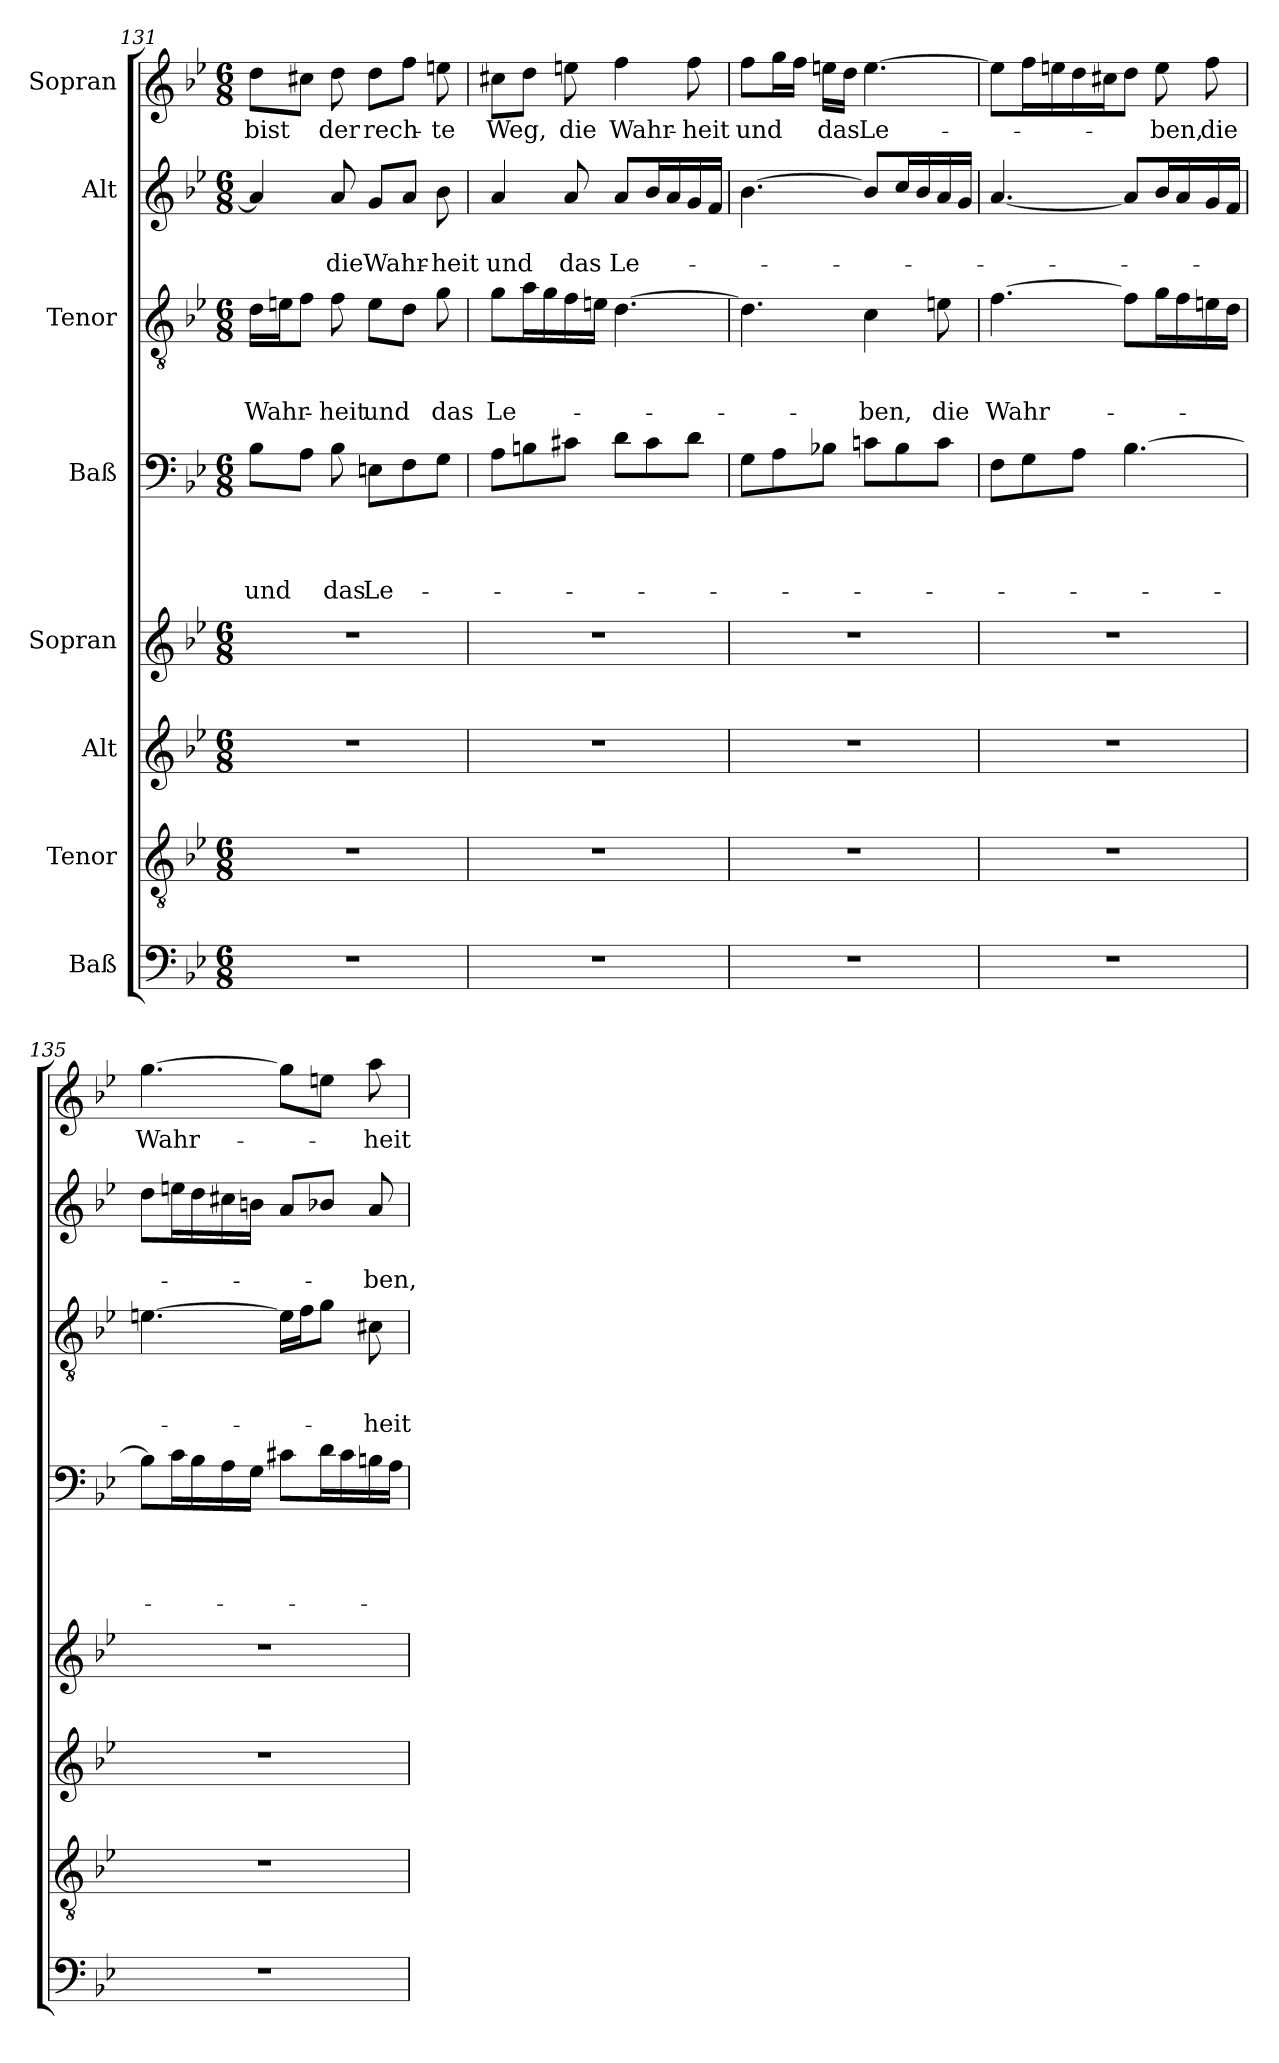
**kern	**kern	**kern	**kern	**kern	**text	**text	**text	**text	**kern	**text	**text	**text	**kern	**text	**text	**kern	**text
*part8	*part7	*part6	*part5	*part4	*part4	*part4	*part4	*part4	*part3	*part3	*part3	*part3	*part2	*part2	*part2	*part1	*part1
*staff8	*staff7	*staff6	*staff5	*staff4	*staff4	*staff4	*staff4	*staff4	*staff3	*staff3	*staff3	*staff3	*staff2	*staff2	*staff2	*staff1	*staff1
*I"Baß	*I"Tenor	*I"Alt	*I"Sopran	*I"Baß	*	*	*	*	*I"Tenor	*	*	*	*I"Alt	*	*	*I"Sopran	*
*clefF4	*clefGv2	*clefG2	*clefG2	*clefF4	*	*	*	*	*clefGv2	*	*	*	*clefG2	*	*	*clefG2	*
*k[b-e-]	*k[b-e-]	*k[b-e-]	*k[b-e-]	*k[b-e-]	*	*	*	*	*k[b-e-]	*	*	*	*k[b-e-]	*	*	*k[b-e-]	*
*g:	*g:	*g:	*g:	*g:	*	*	*	*	*g:	*	*	*	*g:	*	*	*g:	*
*M6/8	*M6/8	*M6/8	*M6/8	*M6/8	*	*	*	*	*M6/8	*	*	*	*M6/8	*	*	*M6/8	*
=131	=131	=131	=131	=131	=131	=131	=131	=131	=131	=131	=131	=131	=131	=131	=131	=131	=131
!LO:N:vis=1	!LO:N:vis=1	!LO:N:vis=1	!LO:N:vis=1	!	!	!	!	!LO:LY:b	!	!	!	!LO:LY:b	!	!	!	!	!LO:LY:b
2.r	2.r	2.r	2.r	8B-\L	.	.	.	und	16d\LL	.	.	Wahr-	4a/]	.	.	8dd\L	bist
.	.	.	.	.	.	.	.	.	16en\J	.	.	.	.	.	.	.	.
.	.	.	.	8A\J	.	.	.	.	8f\J	.	.	.	.	.	.	8cc#X\J	.
!	!	!	!	!	!	!	!	!LO:LY:b	!	!	!	!LO:LY:b	!	!	!LO:LY:b	!	!LO:LY:b
.	.	.	.	8B-\	.	.	.	das	8f\	.	.	-heit	8a/	.	die	8dd\	der
!	!	!	!	!	!	!	!	!LO:LY:b	!	!	!	!LO:LY:b	!	!	!LO:LY:b	!	!LO:LY:b
.	.	.	.	8En\L	.	.	.	Le-	8e\L	.	.	und	8g/L	.	Wahr-	8dd\L	rech-
.	.	.	.	8F\	.	.	.	.	8d\J	.	.	.	8a/J	.	.	8ff\J	.
!	!	!	!	!	!	!	!	!	!	!	!	!LO:LY:b	!	!	!LO:LY:b	!	!LO:LY:b
.	.	.	.	8G\J	.	.	.	.	8g\	.	.	das	8b-\	.	-heit	8een\	-te
!!LO:PB:g=z
=132	=132	=132	=132	=132	=132	=132	=132	=132	=132	=132	=132	=132	=132	=132	=132	=132	=132
!LO:N:vis=1	!LO:N:vis=1	!LO:N:vis=1	!LO:N:vis=1	!	!	!	!	!	!	!	!	!LO:LY:b	!	!	!LO:LY:b	!	!LO:LY:b
2.r	2.r	2.r	2.r	8A\L	.	.	.	.	8g\L	.	.	Le-	4a/	.	und	8cc#X\L	Weg,
.	.	.	.	8Bn\	.	.	.	.	16a\L	.	.	.	.	.	.	8dd\J	.
.	.	.	.	.	.	.	.	.	16g\	.	.	.	.	.	.	.	.
!	!	!	!	!	!	!	!	!	!	!	!	!	!	!	!LO:LY:b	!	!LO:LY:b
.	.	.	.	8c#X\J	.	.	.	.	16f\	.	.	.	8a/	.	das	8een\	die
.	.	.	.	.	.	.	.	.	16en\JJ	.	.	.	.	.	.	.	.
!	!	!	!	!	!	!	!	!	!	!	!	!	!	!	!LO:LY:b	!	!LO:LY:b
.	.	.	.	8d\L	.	.	.	.	[4.d\	.	.	.	8a/L	.	Le-	4ff\	Wahr-
.	.	.	.	8c#\	.	.	.	.	.	.	.	.	16b-/L	.	.	.	.
.	.	.	.	.	.	.	.	.	.	.	.	.	16a/	.	.	.	.
!	!	!	!	!	!	!	!	!	!	!	!	!	!	!	!	!	!LO:LY:b
.	.	.	.	8d\J	.	.	.	.	.	.	.	.	16g/	.	.	8ff\	-heit
.	.	.	.	.	.	.	.	.	.	.	.	.	16f/JJ	.	.	.	.
=133	=133	=133	=133	=133	=133	=133	=133	=133	=133	=133	=133	=133	=133	=133	=133	=133	=133
!LO:N:vis=1	!LO:N:vis=1	!LO:N:vis=1	!LO:N:vis=1	!	!	!	!	!	!	!	!	!	!	!	!	!	!LO:LY:b
2.r	2.r	2.r	2.r	8G\L	.	.	.	.	4.d\]	.	.	.	[4.b-\	.	.	8ff\L	und
.	.	.	.	8A\	.	.	.	.	.	.	.	.	.	.	.	16gg\L	.
.	.	.	.	.	.	.	.	.	.	.	.	.	.	.	.	16ff\JJ	.
!	!	!	!	!	!	!	!	!	!	!	!	!	!	!	!	!	!LO:LY:b
.	.	.	.	8B-X\J	.	.	.	.	.	.	.	.	.	.	.	16een\LL	das
.	.	.	.	.	.	.	.	.	.	.	.	.	.	.	.	16dd\JJ	.
!	!	!	!	!	!	!	!	!	!	!	!	!LO:LY:b	!	!	!	!	!LO:LY:b
.	.	.	.	8cn\L	.	.	.	.	4c\	.	.	-ben,	8b-/L]	.	.	[4.ee\	Le-
.	.	.	.	8B-\	.	.	.	.	.	.	.	.	16cc/L	.	.	.	.
.	.	.	.	.	.	.	.	.	.	.	.	.	16b-/	.	.	.	.
!	!	!	!	!	!	!	!	!	!	!	!	!LO:LY:b	!	!	!	!	!
.	.	.	.	8c\J	.	.	.	.	8en\	.	.	die	16a/	.	.	.	.
.	.	.	.	.	.	.	.	.	.	.	.	.	16g/JJ	.	.	.	.
=134	=134	=134	=134	=134	=134	=134	=134	=134	=134	=134	=134	=134	=134	=134	=134	=134	=134
!LO:N:vis=1	!LO:N:vis=1	!LO:N:vis=1	!LO:N:vis=1	!	!	!	!	!	!	!	!	!LO:LY:b	!	!	!	!	!
2.r	2.r	2.r	2.r	8F\L	.	.	.	.	[4.f\	.	.	Wahr-	[4.a/	.	.	8ee\L]	.
.	.	.	.	8G\	.	.	.	.	.	.	.	.	.	.	.	16ff\L	.
.	.	.	.	.	.	.	.	.	.	.	.	.	.	.	.	16een\	.
.	.	.	.	8A\J	.	.	.	.	.	.	.	.	.	.	.	16dd\	.
.	.	.	.	.	.	.	.	.	.	.	.	.	.	.	.	16cc#X\J	.
.	.	.	.	[4.B-\	.	.	.	.	8f\L]	.	.	.	8a/L]	.	.	8dd\J	.
!	!	!	!	!	!	!	!	!	!	!	!	!	!	!	!	!	!LO:LY:b
.	.	.	.	.	.	.	.	.	16g\L	.	.	.	16b-/L	.	.	8ee\	-ben,
.	.	.	.	.	.	.	.	.	16f\	.	.	.	16a/	.	.	.	.
!	!	!	!	!	!	!	!	!	!	!	!	!	!	!	!	!	!LO:LY:b
.	.	.	.	.	.	.	.	.	16en\	.	.	.	16g/	.	.	8ff\	die
.	.	.	.	.	.	.	.	.	16d\JJ	.	.	.	16f/JJ	.	.	.	.
=135	=135	=135	=135	=135	=135	=135	=135	=135	=135	=135	=135	=135	=135	=135	=135	=135	=135
!LO:N:vis=1	!LO:N:vis=1	!LO:N:vis=1	!LO:N:vis=1	!	!	!	!	!	!	!	!	!	!	!	!	!	!LO:LY:b
2.r	2.r	2.r	2.r	8B-\L]	.	.	.	.	[4.en\	.	.	.	8dd\L	.	.	[4.gg\	Wahr-
.	.	.	.	16c\L	.	.	.	.	.	.	.	.	16een\L	.	.	.	.
.	.	.	.	16B-\	.	.	.	.	.	.	.	.	16dd\	.	.	.	.
.	.	.	.	16A\	.	.	.	.	.	.	.	.	16cc#X\	.	.	.	.
.	.	.	.	16G\JJ	.	.	.	.	.	.	.	.	16bn\JJ	.	.	.	.
.	.	.	.	8c#X\L	.	.	.	.	16e\LL]	.	.	.	8a/L	.	.	8gg\L]	.
.	.	.	.	.	.	.	.	.	16f\J	.	.	.	.	.	.	.	.
.	.	.	.	16d\L	.	.	.	.	8g\J	.	.	.	8b-X/J	.	.	8een\J	.
.	.	.	.	16c#\	.	.	.	.	.	.	.	.	.	.	.	.	.
!	!	!	!	!	!	!	!	!	!	!	!	!LO:LY:b	!	!	!LO:LY:b	!	!LO:LY:b
.	.	.	.	16Bn\	.	.	.	.	8c#X\	.	.	-heit	8a/	.	-ben,	8aa\	-heit
.	.	.	.	16A\JJ	.	.	.	.	.	.	.	.	.	.	.	.	.
=	=	=	=	=	=	=	=	=	=	=	=	=	=	=	=	=	=
*-	*-	*-	*-	*-	*-	*-	*-	*-	*-	*-	*-	*-	*-	*-	*-	*-	*-
